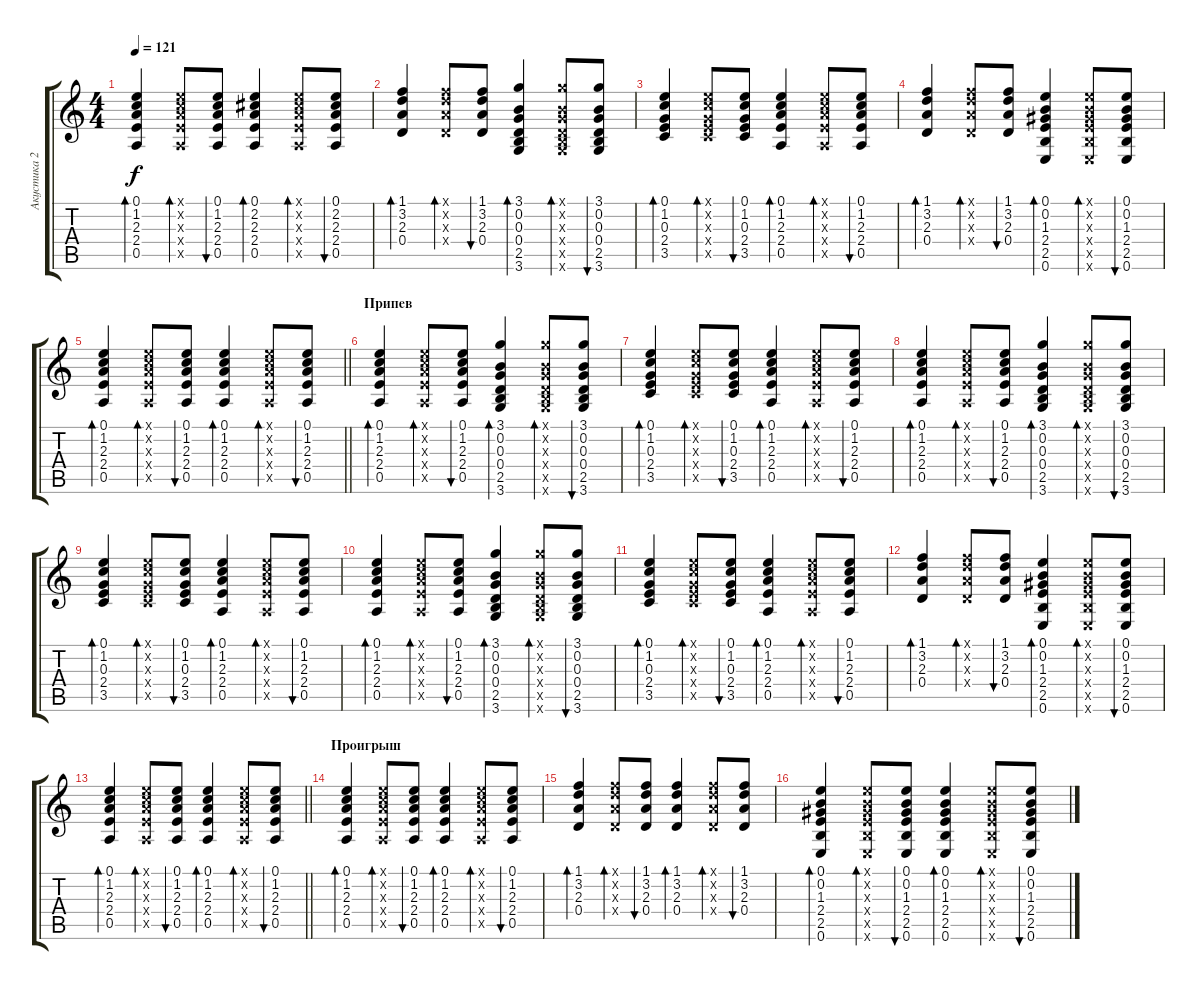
\track ("Акустика 2" "Акустика 2") {instrument acousticguitarsteel}
\staff {score tabs}
\tuning (E4 B3 G3 D3 A2 E2) {hide}
\ts (4 4)
\tempo 121
\clef g2
\ks c
(0.1 1.2 2.3 2.4 0.5).4{bd 60 dy f} (0.1{x} 1.2{x} 2.3{x} 2.4{x} 0.5{x}).8{bd 60} (0.1 1.2 2.3 2.4 0.5).8{bu 60} (0.1 2.2 2.3 2.4 0.5).4{bd 60} (0.1{x} 2.2{x} 2.3{x} 2.4{x} 0.5{x}).8{bd 60} (0.1 2.2 2.3 2.4 0.5).8{bu 60} |
(1.1 3.2 2.3 0.4).4{bd 60} (1.1{x} 3.2{x} 2.3{x} 0.4{x}).8{bd 60} (1.1 3.2 2.3 0.4).8{bu 60} (3.1 0.2 0.3 0.4 2.5 3.6).4{bd 60} (3.1{x} 0.2{x} 0.3{x} 0.4{x} 2.5{x} 3.6{x}).8{bd 60} (3.1 0.2 0.3 0.4 2.5 3.6).8{bu 60} |
(0.1 1.2 0.3 2.4 3.5).4{bd 60} (0.1{x} 1.2{x} 0.3{x} 2.4{x} 3.5{x}).8{bd 60} (0.1 1.2 0.3 2.4 3.5).8{bu 60} (0.1 1.2 2.3 2.4 0.5).4{bd 60} (0.1{x} 1.2{x} 2.3{x} 2.4{x} 0.5{x}).8{bd 60} (0.1 1.2 2.3 2.4 0.5).8{bu 60} |
(1.1 3.2 2.3 0.4).4{bd 60} (1.1{x} 3.2{x} 2.3{x} 0.4{x}).8{bd 60} (1.1 3.2 2.3 0.4).8{bu 60} (0.1 0.2 1.3 2.4 2.5 0.6).4{bd 60} (0.1{x} 0.2{x} 1.3{x} 2.4{x} 2.5{x} 0.6{x}).8{bd 60} (0.1 0.2 1.3 2.4 2.5 0.6).8{bu 60} |
\barLineRight lightlight
(0.1 1.2 2.3 2.4 0.5).4{bd 60} (0.1{x} 1.2{x} 2.3{x} 2.4{x} 0.5{x}).8{bd 60} (0.1 1.2 2.3 2.4 0.5).8{bu 60} (0.1 1.2 2.3 2.4 0.5).4{bd 60} (0.1{x} 1.2{x} 2.3{x} 2.4{x} 0.5{x}).8{bd 60} (0.1 1.2 2.3 2.4 0.5).8{bu 60} |
\section ("" "Припев")
(0.1 1.2 2.3 2.4 0.5).4{bd 60} (0.1{x} 1.2{x} 2.3{x} 2.4{x} 0.5{x}).8{bd 60} (0.1 1.2 2.3 2.4 0.5).8{bu 60} (3.1 0.2 0.3 0.4 2.5 3.6).4{bd 60} (3.1{x} 0.2{x} 0.3{x} 0.4{x} 2.5{x} 3.6{x}).8{bd 60} (3.1 0.2 0.3 0.4 2.5 3.6).8{bu 60} |
(0.1 1.2 0.3 2.4 3.5).4{bd 60} (0.1{x} 1.2{x} 0.3{x} 2.4{x} 3.5{x}).8{bd 60} (0.1 1.2 0.3 2.4 3.5).8{bu 60} (0.1 1.2 2.3 2.4 0.5).4{bd 60} (0.1{x} 1.2{x} 2.3{x} 2.4{x} 0.5{x}).8{bd 60} (0.1 1.2 2.3 2.4 0.5).8{bu 60} |
(0.1 1.2 2.3 2.4 0.5).4{bd 60} (0.1{x} 1.2{x} 2.3{x} 2.4{x} 0.5{x}).8{bd 60} (0.1 1.2 2.3 2.4 0.5).8{bu 60} (3.1 0.2 0.3 0.4 2.5 3.6).4{bd 60} (3.1{x} 0.2{x} 0.3{x} 0.4{x} 2.5{x} 3.6{x}).8{bd 60} (3.1 0.2 0.3 0.4 2.5 3.6).8{bu 60} |
(0.1 1.2 0.3 2.4 3.5).4{bd 60} (0.1{x} 1.2{x} 0.3{x} 2.4{x} 3.5{x}).8{bd 60} (0.1 1.2 0.3 2.4 3.5).8{bu 60} (0.1 1.2 2.3 2.4 0.5).4{bd 60} (0.1{x} 1.2{x} 2.3{x} 2.4{x} 0.5{x}).8{bd 60} (0.1 1.2 2.3 2.4 0.5).8{bu 60} |
(0.1 1.2 2.3 2.4 0.5).4{bd 60} (0.1{x} 1.2{x} 2.3{x} 2.4{x} 0.5{x}).8{bd 60} (0.1 1.2 2.3 2.4 0.5).8{bu 60} (3.1 0.2 0.3 0.4 2.5 3.6).4{bd 60} (3.1{x} 0.2{x} 0.3{x} 0.4{x} 2.5{x} 3.6{x}).8{bd 60} (3.1 0.2 0.3 0.4 2.5 3.6).8{bu 60} |
(0.1 1.2 0.3 2.4 3.5).4{bd 60} (0.1{x} 1.2{x} 0.3{x} 2.4{x} 3.5{x}).8{bd 60} (0.1 1.2 0.3 2.4 3.5).8{bu 60} (0.1 1.2 2.3 2.4 0.5).4{bd 60} (0.1{x} 1.2{x} 2.3{x} 2.4{x} 0.5{x}).8{bd 60} (0.1 1.2 2.3 2.4 0.5).8{bu 60} |
(1.1 3.2 2.3 0.4).4{bd 60} (1.1{x} 3.2{x} 2.3{x} 0.4{x}).8{bd 60} (1.1 3.2 2.3 0.4).8{bu 60} (0.1 0.2 1.3 2.4 2.5 0.6).4{bd 60} (0.1{x} 0.2{x} 1.3{x} 2.4{x} 2.5{x} 0.6{x}).8{bd 60} (0.1 0.2 1.3 2.4 2.5 0.6).8{bu 60} |
\barLineRight lightlight
(0.1 1.2 2.3 2.4 0.5).4{bd 60} (0.1{x} 1.2{x} 2.3{x} 2.4{x} 0.5{x}).8{bd 60} (0.1 1.2 2.3 2.4 0.5).8{bu 60} (0.1 1.2 2.3 2.4 0.5).4{bd 60} (0.1{x} 1.2{x} 2.3{x} 2.4{x} 0.5{x}).8{bd 60} (0.1 1.2 2.3 2.4 0.5).8{bu 60} |
\section ("" "Проигрыш")
(0.1 1.2 2.3 2.4 0.5).4{bd 60} (0.1{x} 1.2{x} 2.3{x} 2.4{x} 0.5{x}).8{bd 60} (0.1 1.2 2.3 2.4 0.5).8{bu 60} (0.1 1.2 2.3 2.4 0.5).4{bd 60} (0.1{x} 1.2{x} 2.3{x} 2.4{x} 0.5{x}).8{bd 60} (0.1 1.2 2.3 2.4 0.5).8{bu 60} |
(1.1 3.2 2.3 0.4).4{bd 60} (1.1{x} 3.2{x} 2.3{x} 0.4{x}).8{bd 60} (1.1 3.2 2.3 0.4).8{bu 60} (1.1 3.2 2.3 0.4).4{bd 60} (1.1{x} 3.2{x} 2.3{x} 0.4{x}).8{bd 60} (1.1 3.2 2.3 0.4).8{bu 60} |
(0.1 0.2 1.3 2.4 2.5 0.6).4{bd 60} (0.1{x} 0.2{x} 1.3{x} 2.4{x} 2.5{x} 0.6{x}).8{bd 60} (0.1 0.2 1.3 2.4 2.5 0.6).8{bu 60} (0.1 0.2 1.3 2.4 2.5 0.6).4{bd 60} (0.1{x} 0.2{x} 1.3{x} 2.4{x} 2.5{x} 0.6{x}).8{bd 60} (0.1 0.2 1.3 2.4 2.5 0.6).8{bu 60}
